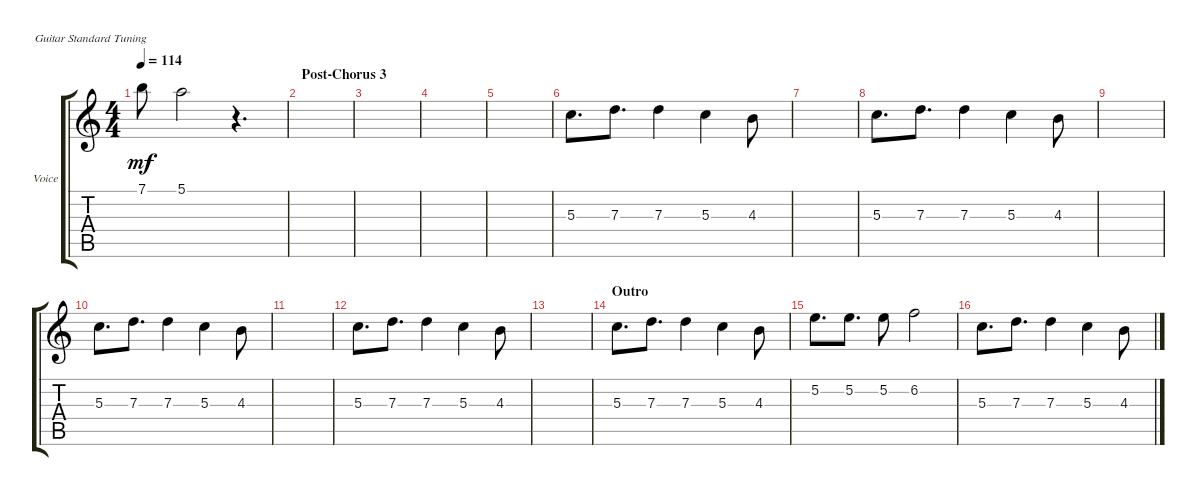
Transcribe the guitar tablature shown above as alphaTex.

\bracketExtendMode groupsimilarinstruments
\firstSystemTrackNameOrientation horizontal
\otherSystemsTrackNameOrientation horizontal
\track ("Voice" "Voice") {mute instrument acousticguitarsteel}
\staff {score tabs}
\tuning (E4 B3 G3 D3 A2 E2)
\ts (4 4)
\tempo 114
\clef g2
\scale
0.333333
\ks c
7.1{t}.8{dy mf} 5.1.2 r.4{d} |
\section ("" "Post-Chorus 3")
\scale
0.333333 |
\scale
0.333333 |
\scale
0.333333 |
\scale
0.333333 |
\scale
0.333333 5.3.8{d} 7.3.8{d} 7.3.4 5.3.4 4.3.8 |
\scale
0.333333 |
\scale
0.333333 5.3.8{d} 7.3.8{d} 7.3.4 5.3.4 4.3.8 |
\scale
0.333333 |
\scale
0.333333 5.3.8{d} 7.3.8{d} 7.3.4 5.3.4 4.3.8 |
\scale
0.333333 |
\scale
0.333333 5.3.8{d} 7.3.8{d} 7.3.4 5.3.4 4.3.8 |
\scale
0.333333 |
\section ("" "Outro")
\scale
0.333333 5.3.8{d} 7.3.8{d} 7.3.4 5.3.4 4.3.8 |
\scale
0.333333 5.2.8{d} 5.2.8{d} 5.2.8 6.2.2 |
\scale
0.333333 5.3.8{d} 7.3.8{d} 7.3.4 5.3.4 4.3.8
